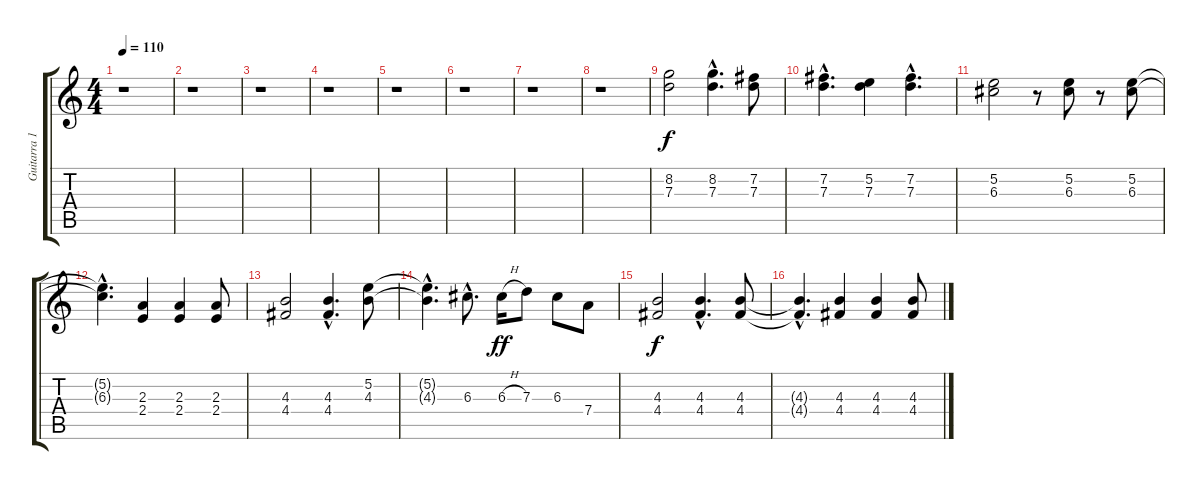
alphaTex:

\track ("Guitarra 1" "Guitarra 1") {instrument distortionguitar}
\staff {score tabs}
\tuning (E4 B3 G3 D3 A2 E2) {hide}
\ts (4 4)
\tempo 110
\clef g2
\ks c
r.1{dy f} |
r.1 |
r.1 |
r.1 |
r.1 |
r.1 |
r.1 |
r.1 |
(8.2 7.3).2 (8.2{hac} 7.3{hac}).4{d} (7.2 7.3).8 |
(7.2{hac} 7.3{hac}).4{d} (5.2 7.3).4 (7.2{hac} 7.3{hac}).4{d} |
(5.2 6.3).2 r.8 (5.2 6.3).8 r.8 (5.2 6.3).8 |
(5.2{hac t} 6.3{hac t}).4{d} (2.3 2.4).4 (2.3 2.4).4 (2.3 2.4).8 |
(4.3 4.4).2 (4.3{hac} 4.4{hac}).4{d} (5.2 4.3).8 |
(5.2{hac t} 4.3{hac t}).4{d} 6.3{hac}.8{d} 6.3{h}.16{dy ff} 7.3.8 6.3.8 7.4.8 |
(4.3 4.4).2{dy f} (4.3{hac} 4.4{hac}).4{d} (4.3 4.4).8 |
(4.3{hac t} 4.4{hac t}).4{d} (4.3 4.4).4 (4.3 4.4).4 (4.3 4.4).8
